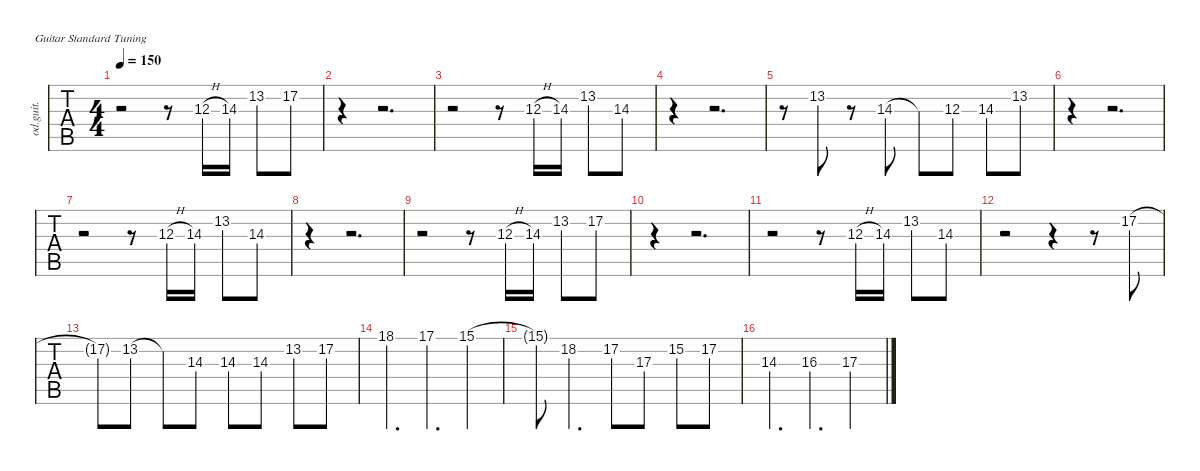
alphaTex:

\defaultSystemsLayout 4
\hideDynamics
\bracketExtendMode nobrackets
\otherSystemsTrackNameOrientation horizontal
\track ("E Guitar 4" "od.guit.") {instrument overdrivenguitar}
\staff {tabs}
\tuning (E4 B3 G3 D3 A2 E2)
\ts (4 4)
\tempo 150
\clef g2
\ks c
r.2{dy f} r.8 12.3{h}.16 14.3.16 13.2.8 17.2.8 |
r.4 r.2{d} |
r.2 r.8 12.3{h}.16 14.3.16 13.2.8 14.3.8 |
r.4 r.2{d} |
r.8 13.2.8 r.8 14.3.8 14.3{t}.8 12.3.8 14.3.8 13.2.8 |
r.4 r.2{d} |
r.2 r.8 12.3{h}.16 14.3.16 13.2.8 14.3.8 |
r.4 r.2{d} |
r.2 r.8 12.3{h}.16 14.3.16 13.2.8 17.2.8 |
r.4 r.2{d} |
r.2 r.8 12.3{h}.16 14.3.16 13.2.8 14.3.8 |
r.2 r.4 r.8 17.2.8 |
17.2{t}.8 13.2.8 13.2{t}.8 14.3.8 14.3.8 14.3.8 13.2.8 17.2.8 |
18.1{acc #}.4{d} 17.1.4{d} 15.1.4 |
15.1{t}.8 18.2.4{d} 17.2.8 17.3.8 15.2.8 17.2.8 |
14.3.4{d} 16.3.4{d} 17.3.4
